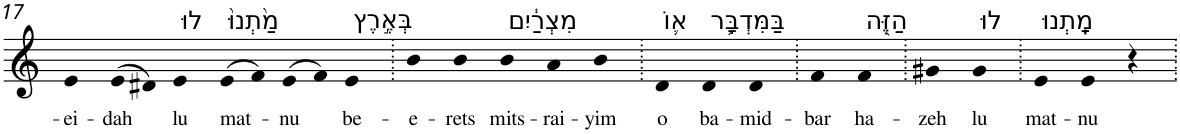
**kern	**text
*part1	*part1
*staff1	*staff1
*I"Piano	*
*I'Pno	*
!!LO:PB:g=z
*clefG2	*
*k[]	*
=17	=17
!	!LO:LY:b
4e	-ei-
!	!LO:LY:b
(>8e	-dah
8d#X)	.
!LO:TX:a:t=לוּ	!
!	!LO:LY:b
4e	lu
!LO:TX:a:t=מַ֙תְנוּ֙	!
!	!LO:LY:b
(>8e	mat-
8f)	.
!	!LO:LY:b
(>8e	-nu
8f)	.
!LO:TX:a:t=בְּאֶ֣רֶץ	!
!	!LO:LY:b
4e	be-
=18.	=18.
!	!LO:LY:b
4b	-e-
!	!LO:LY:b
4b	-rets
!LO:TX:a:t=מִצְרַ֔יִם	!
!	!LO:LY:b
4b	mits-
!	!LO:LY:b
4a	-rai-
!	!LO:LY:b
4b	-yim
=19.	=19.
!LO:TX:a:t=א֛וֹ	!
!	!LO:LY:b
4d	o
!LO:TX:a:t=בַּמִּדְבָּ֥ר	!
!	!LO:LY:b
4d	ba-
!	!LO:LY:b
4d	-mid-
=20.	=20.
!	!LO:LY:b
4f	-bar
!LO:TX:a:t=הַזֶּ֖ה	!
!	!LO:LY:b
4f	ha-
=21.	=21.
!	!LO:LY:b
4g#X	-zeh
!LO:TX:a:t=לוּ	!
!	!LO:LY:b
4g#	lu
=22.	=22.
!LO:TX:a:t=מָֽתְנוּ	!
!	!LO:LY:b
4e	mat-
!	!LO:LY:b
4e	-nu
4r	.
=.	=.
*-	*-
